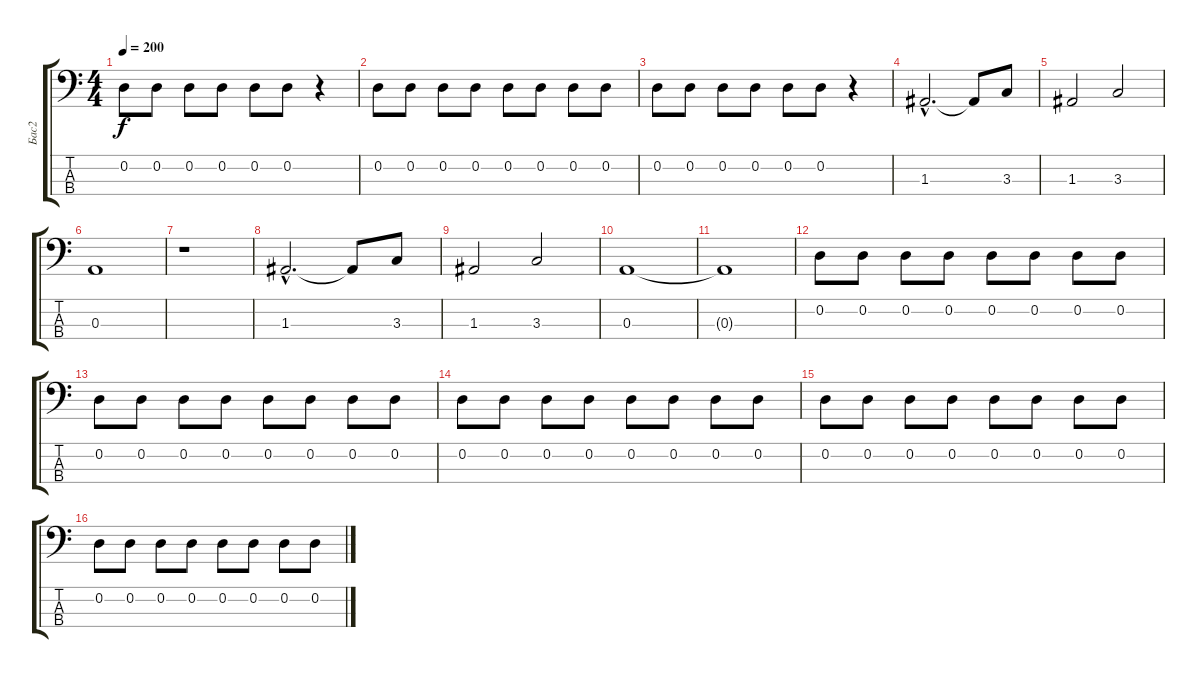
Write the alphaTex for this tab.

\track ("Бас2" "Бас2") {instrument electricbassfinger}
\staff {score tabs}
\tuning (G2 D2 A1 E1) {hide}
\ts (4 4)
\tempo 200
\clef f4
\ks c
0.2.8{dy f} 0.2.8 0.2.8 0.2.8 0.2.8 0.2.8 r.4 |
0.2.8 0.2.8 0.2.8 0.2.8 0.2.8 0.2.8 0.2.8 0.2.8 |
0.2.8 0.2.8 0.2.8 0.2.8 0.2.8 0.2.8 r.4 |
1.3{hac}.2{d volume 15} 1.3{t}.8 3.3.8 |
1.3.2 3.3.2 |
0.3.1 |
r.1 |
1.3{hac}.2{d} 1.3{t}.8 3.3.8 |
1.3.2 3.3.2 |
0.3.1 |
0.3{t}.1 |
0.2.8 0.2.8 0.2.8 0.2.8 0.2.8 0.2.8 0.2.8 0.2.8 |
0.2.8 0.2.8 0.2.8 0.2.8 0.2.8 0.2.8 0.2.8 0.2.8 |
0.2.8 0.2.8 0.2.8 0.2.8 0.2.8 0.2.8 0.2.8 0.2.8 |
0.2.8 0.2.8 0.2.8 0.2.8 0.2.8 0.2.8 0.2.8 0.2.8 |
0.2.8 0.2.8 0.2.8 0.2.8 0.2.8 0.2.8 0.2.8 0.2.8
